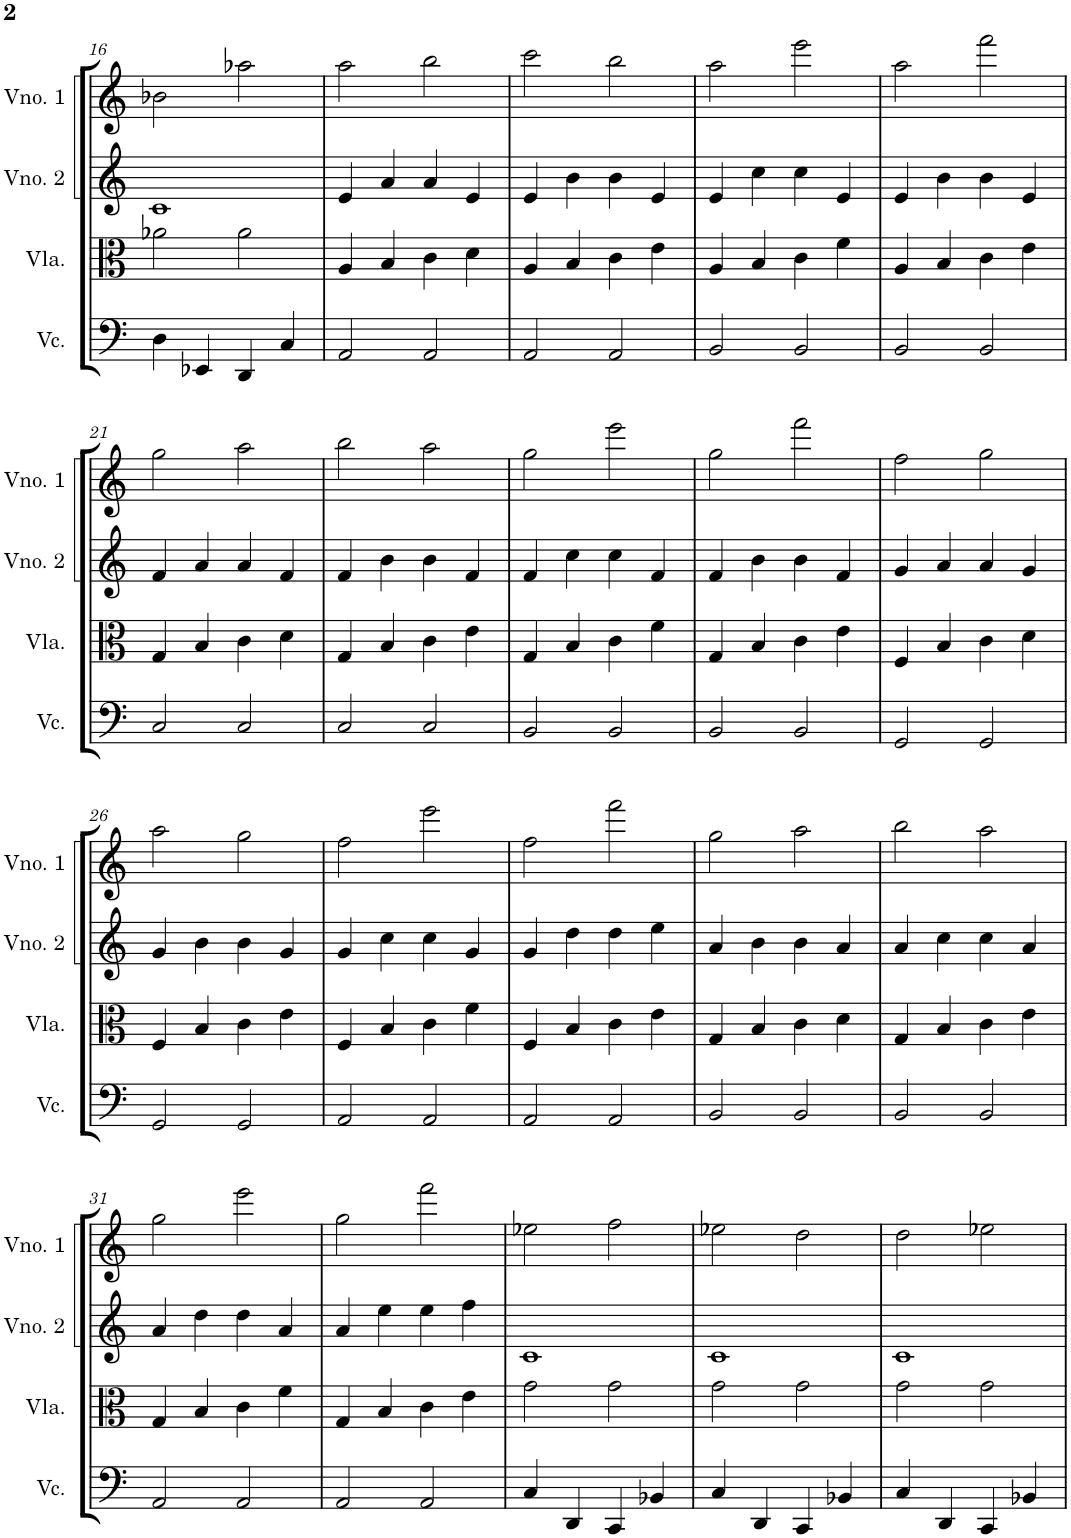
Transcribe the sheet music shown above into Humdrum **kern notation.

**kern	**kern	**kern	**kern
*part4	*part3	*part2	*part1
*staff4	*staff3	*staff2	*staff1
*I"Violoncelo	*I"Viola	*I"Violino 2	*I"Violino 1
*I'Vc.	*I'Vla.	*I'Vno. 2	*I'Vno. 1
!!LO:PB:g=z
*clefF4	*clefC3	*clefG2	*clefG2
*k[]	*k[]	*k[]	*k[]
*M4/4	*M4/4	*M4/4	*M4/4
=16	=16	=16	=16
4D\	2a-X\	1c	2b-X\
4EE-X/	.	.	.
4DD/	2a-\	.	2aa-X\
4C/	.	.	.
=17	=17	=17	=17
2AA/	4A/	4e/	2aa\
.	4B/	4a/	.
2AA/	4c\	4a/	2bb\
.	4d\	4e/	.
=18	=18	=18	=18
2AA/	4A/	4e/	2ccc\
.	4B/	4b\	.
2AA/	4c\	4b\	2bb\
.	4e\	4e/	.
=19	=19	=19	=19
2BB/	4A/	4e/	2aa\
.	4B/	4cc\	.
2BB/	4c\	4cc\	2eee\
.	4f\	4e/	.
=20	=20	=20	=20
2BB/	4A/	4e/	2aa\
.	4B/	4b\	.
2BB/	4c\	4b\	2fff\
.	4e\	4e/	.
!!LO:LB:g=z
=21	=21	=21	=21
2C/	4G/	4f/	2gg\
.	4B/	4a/	.
2C/	4c\	4a/	2aa\
.	4d\	4f/	.
=22	=22	=22	=22
2C/	4G/	4f/	2bb\
.	4B/	4b\	.
2C/	4c\	4b\	2aa\
.	4e\	4f/	.
=23	=23	=23	=23
2BB/	4G/	4f/	2gg\
.	4B/	4cc\	.
2BB/	4c\	4cc\	2eee\
.	4f\	4f/	.
=24	=24	=24	=24
2BB/	4G/	4f/	2gg\
.	4B/	4b\	.
2BB/	4c\	4b\	2fff\
.	4e\	4f/	.
=25	=25	=25	=25
2GG/	4F/	4g/	2ff\
.	4B/	4a/	.
2GG/	4c\	4a/	2gg\
.	4d\	4g/	.
!!LO:LB:g=z
=26	=26	=26	=26
2GG/	4F/	4g/	2aa\
.	4B/	4b\	.
2GG/	4c\	4b\	2gg\
.	4e\	4g/	.
=27	=27	=27	=27
2AA/	4F/	4g/	2ff\
.	4B/	4cc\	.
2AA/	4c\	4cc\	2eee\
.	4f\	4g/	.
=28	=28	=28	=28
2AA/	4F/	4g/	2ff\
.	4B/	4dd\	.
2AA/	4c\	4dd\	2fff\
.	4e\	4ee\	.
=29	=29	=29	=29
2BB/	4G/	4a/	2gg\
.	4B/	4b\	.
2BB/	4c\	4b\	2aa\
.	4d\	4a/	.
=30	=30	=30	=30
2BB/	4G/	4a/	2bb\
.	4B/	4cc\	.
2BB/	4c\	4cc\	2aa\
.	4e\	4a/	.
!!LO:LB:g=z
=31	=31	=31	=31
2AA/	4G/	4a/	2gg\
.	4B/	4dd\	.
2AA/	4c\	4dd\	2eee\
.	4f\	4a/	.
=32	=32	=32	=32
2AA/	4G/	4a/	2gg\
.	4B/	4ee\	.
2AA/	4c\	4ee\	2fff\
.	4e\	4ff\	.
=33	=33	=33	=33
4C/	2g\	1c	2ee-X\
4DD/	.	.	.
4CC/	2g\	.	2ff\
4BB-X/	.	.	.
=34	=34	=34	=34
4C/	2g\	1c	2ee-X\
4DD/	.	.	.
4CC/	2g\	.	2dd\
4BB-X/	.	.	.
=35	=35	=35	=35
4C/	2g\	1c	2dd\
4DD/	.	.	.
4CC/	2g\	.	2ee-X\
4BB-X/	.	.	.
=	=	=	=
*-	*-	*-	*-
